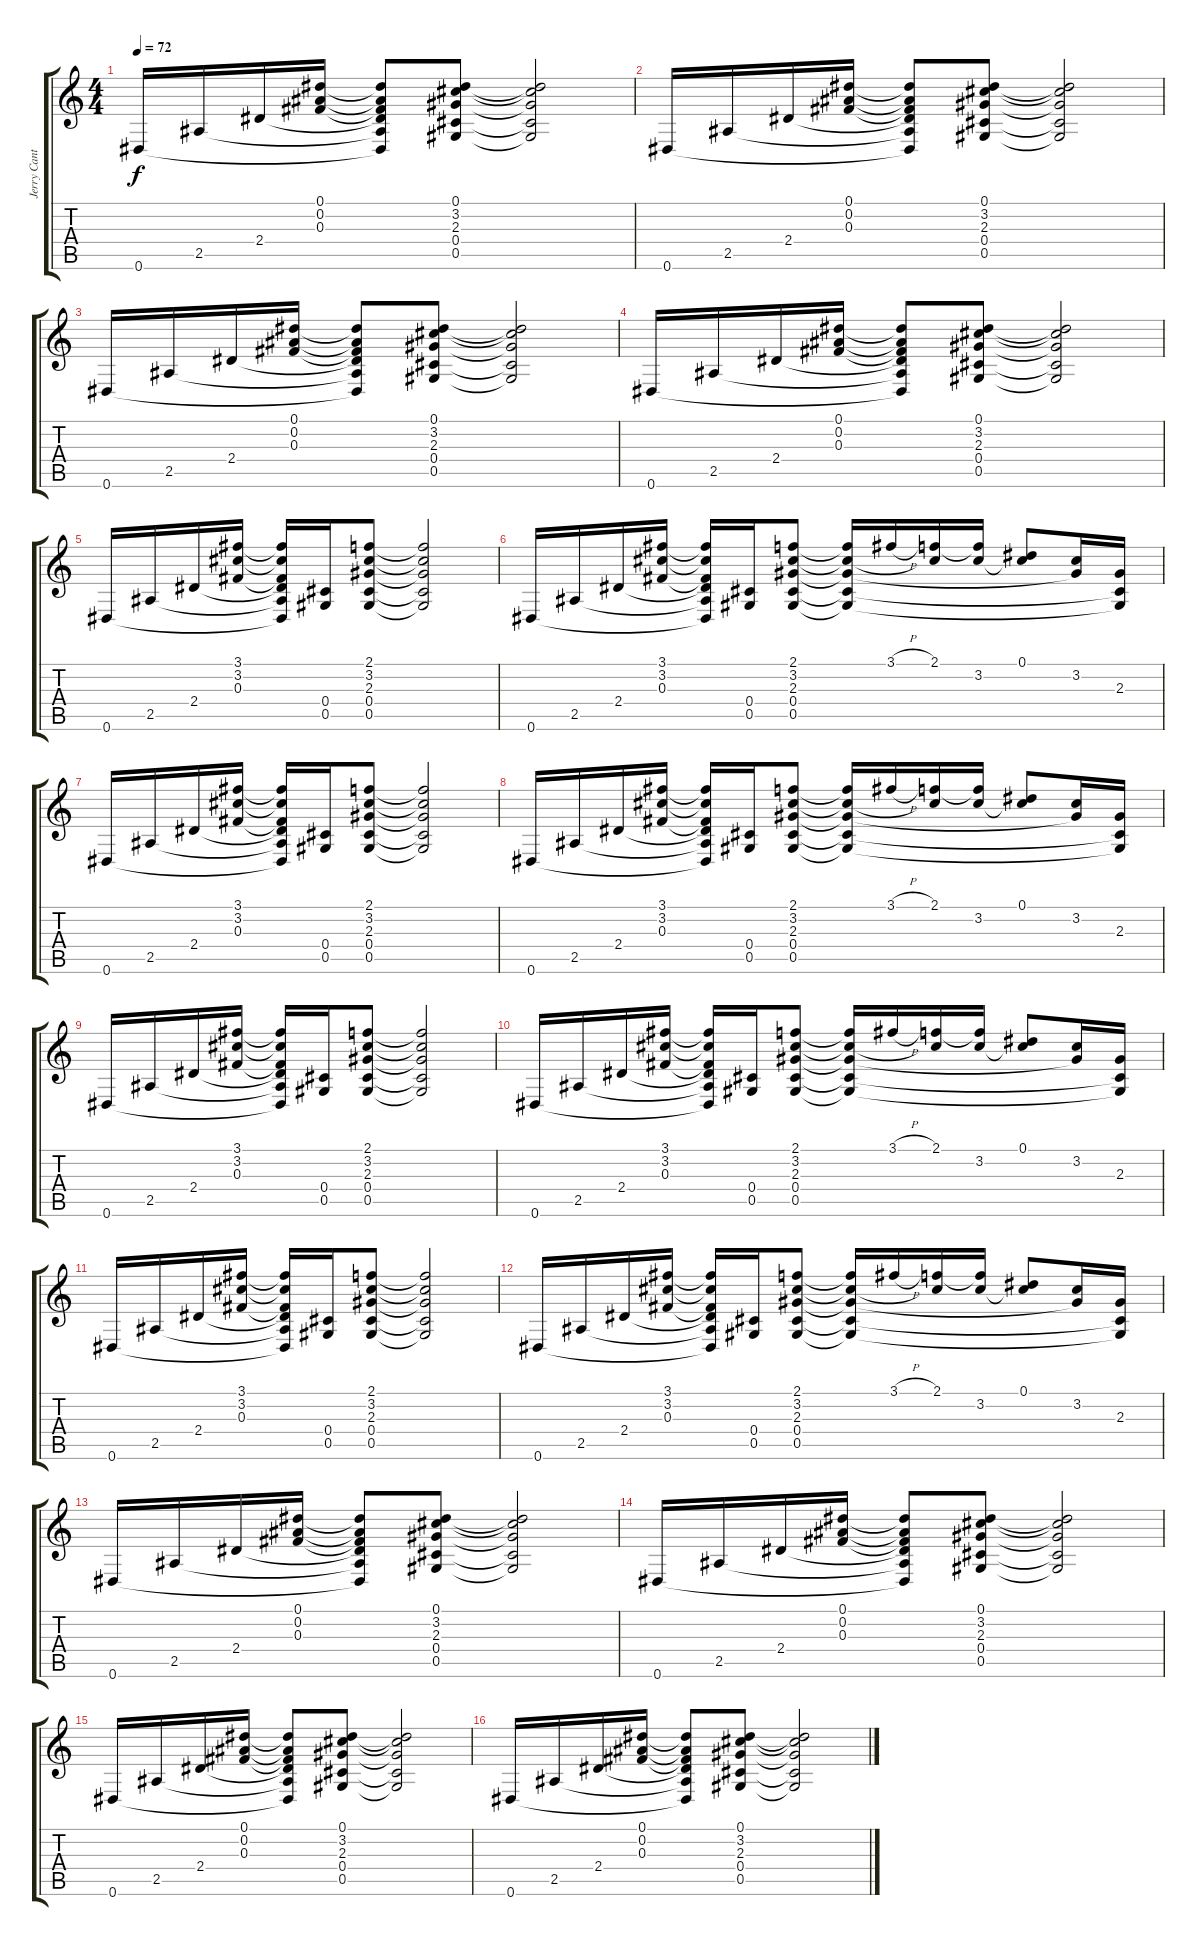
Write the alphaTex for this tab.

\track ("Jerry Cantrell - Guitar 3 - Acoustic" "Jerry Cant") {instrument acousticguitarnylon}
\staff {score tabs}
\tuning (Eb4 Bb3 Gb3 Db3 Ab2 Eb2) {hide}
\ts (4 4)
\tempo 72
\clef g2
\ks c
0.6.16{dy f} 2.5.16 2.4.16 (0.1 0.2 0.3).16 (0.1{t} 0.2{t} 0.3{t} 2.4{t} 2.5{t} 0.6{t}).8 (0.1 3.2 2.3 0.4 0.5).8 (0.1{t} 3.2{t} 2.3{t} 0.4{t} 0.5{t}).2 |
0.6.16 2.5.16 2.4.16 (0.1 0.2 0.3).16 (0.1{t} 0.2{t} 0.3{t} 2.4{t} 2.5{t} 0.6{t}).8 (0.1 3.2 2.3 0.4 0.5).8 (0.1{t} 3.2{t} 2.3{t} 0.4{t} 0.5{t}).2 |
0.6.16 2.5.16 2.4.16 (0.1 0.2 0.3).16 (0.1{t} 0.2{t} 0.3{t} 2.4{t} 2.5{t} 0.6{t}).8 (0.1 3.2 2.3 0.4 0.5).8 (0.1{t} 3.2{t} 2.3{t} 0.4{t} 0.5{t}).2 |
0.6.16 2.5.16 2.4.16 (0.1 0.2 0.3).16 (0.1{t} 0.2{t} 0.3{t} 2.4{t} 2.5{t} 0.6{t}).8 (0.1 3.2 2.3 0.4 0.5).8 (0.1{t} 3.2{t} 2.3{t} 0.4{t} 0.5{t}).2 |
0.6.16 2.5.16 2.4.16 (3.1 3.2 0.3).16 (3.1{t} 3.2{t} 0.3{t} 2.4{t} 2.5{t} 0.6{t}).16 (0.4 0.5).16 (2.1 3.2 2.3 0.4 0.5).8 (2.1{t} 3.2{t} 2.3{t} 0.4{t} 0.5{t}).2 |
0.6.16 2.5.16 2.4.16 (3.1 3.2 0.3).16 (3.1{t} 3.2{t} 0.3{t} 2.4{t} 2.5{t} 0.6{t}).16 (0.4 0.5).16 (2.1 3.2 2.3 0.4 0.5).8 (2.1{t} 3.2{t} 2.3{t} 0.4{t} 0.5{t}).16 3.1{h}.16 (2.1 3.2{t}).16 (2.1{t} 3.2).16 (0.1 3.2{t}).8 (3.2 2.3{t}).16 (2.3 0.4{t} 0.5{t}).16 |
0.6.16 2.5.16 2.4.16 (3.1 3.2 0.3).16 (3.1{t} 3.2{t} 0.3{t} 2.4{t} 2.5{t} 0.6{t}).16 (0.4 0.5).16 (2.1 3.2 2.3 0.4 0.5).8 (2.1{t} 3.2{t} 2.3{t} 0.4{t} 0.5{t}).2 |
0.6.16 2.5.16 2.4.16 (3.1 3.2 0.3).16 (3.1{t} 3.2{t} 0.3{t} 2.4{t} 2.5{t} 0.6{t}).16 (0.4 0.5).16 (2.1 3.2 2.3 0.4 0.5).8 (2.1{t} 3.2{t} 2.3{t} 0.4{t} 0.5{t}).16 3.1{h}.16 (2.1 3.2{t}).16 (2.1{t} 3.2).16 (0.1 3.2{t}).8 (3.2 2.3{t}).16 (2.3 0.4{t} 0.5{t}).16 |
0.6.16 2.5.16 2.4.16 (3.1 3.2 0.3).16 (3.1{t} 3.2{t} 0.3{t} 2.4{t} 2.5{t} 0.6{t}).16 (0.4 0.5).16 (2.1 3.2 2.3 0.4 0.5).8 (2.1{t} 3.2{t} 2.3{t} 0.4{t} 0.5{t}).2 |
0.6.16 2.5.16 2.4.16 (3.1 3.2 0.3).16 (3.1{t} 3.2{t} 0.3{t} 2.4{t} 2.5{t} 0.6{t}).16 (0.4 0.5).16 (2.1 3.2 2.3 0.4 0.5).8 (2.1{t} 3.2{t} 2.3{t} 0.4{t} 0.5{t}).16 3.1{h}.16 (2.1 3.2{t}).16 (2.1{t} 3.2).16 (0.1 3.2{t}).8 (3.2 2.3{t}).16 (2.3 0.4{t} 0.5{t}).16 |
0.6.16 2.5.16 2.4.16 (3.1 3.2 0.3).16 (3.1{t} 3.2{t} 0.3{t} 2.4{t} 2.5{t} 0.6{t}).16 (0.4 0.5).16 (2.1 3.2 2.3 0.4 0.5).8 (2.1{t} 3.2{t} 2.3{t} 0.4{t} 0.5{t}).2 |
0.6.16 2.5.16 2.4.16 (3.1 3.2 0.3).16 (3.1{t} 3.2{t} 0.3{t} 2.4{t} 2.5{t} 0.6{t}).16 (0.4 0.5).16 (2.1 3.2 2.3 0.4 0.5).8 (2.1{t} 3.2{t} 2.3{t} 0.4{t} 0.5{t}).16 3.1{h}.16 (2.1 3.2{t}).16 (2.1{t} 3.2).16 (0.1 3.2{t}).8 (3.2 2.3{t}).16 (2.3 0.4{t} 0.5{t}).16 |
0.6.16 2.5.16 2.4.16 (0.1 0.2 0.3).16 (0.1{t} 0.2{t} 0.3{t} 2.4{t} 2.5{t} 0.6{t}).8 (0.1 3.2 2.3 0.4 0.5).8 (0.1{t} 3.2{t} 2.3{t} 0.4{t} 0.5{t}).2 |
0.6.16 2.5.16 2.4.16 (0.1 0.2 0.3).16 (0.1{t} 0.2{t} 0.3{t} 2.4{t} 2.5{t} 0.6{t}).8 (0.1 3.2 2.3 0.4 0.5).8 (0.1{t} 3.2{t} 2.3{t} 0.4{t} 0.5{t}).2 |
0.6.16 2.5.16 2.4.16 (0.1 0.2 0.3).16 (0.1{t} 0.2{t} 0.3{t} 2.4{t} 2.5{t} 0.6{t}).8 (0.1 3.2 2.3 0.4 0.5).8 (0.1{t} 3.2{t} 2.3{t} 0.4{t} 0.5{t}).2 |
0.6.16 2.5.16 2.4.16 (0.1 0.2 0.3).16 (0.1{t} 0.2{t} 0.3{t} 2.4{t} 2.5{t} 0.6{t}).8 (0.1 3.2 2.3 0.4 0.5).8 (0.1{t} 3.2{t} 2.3{t} 0.4{t} 0.5{t}).2
